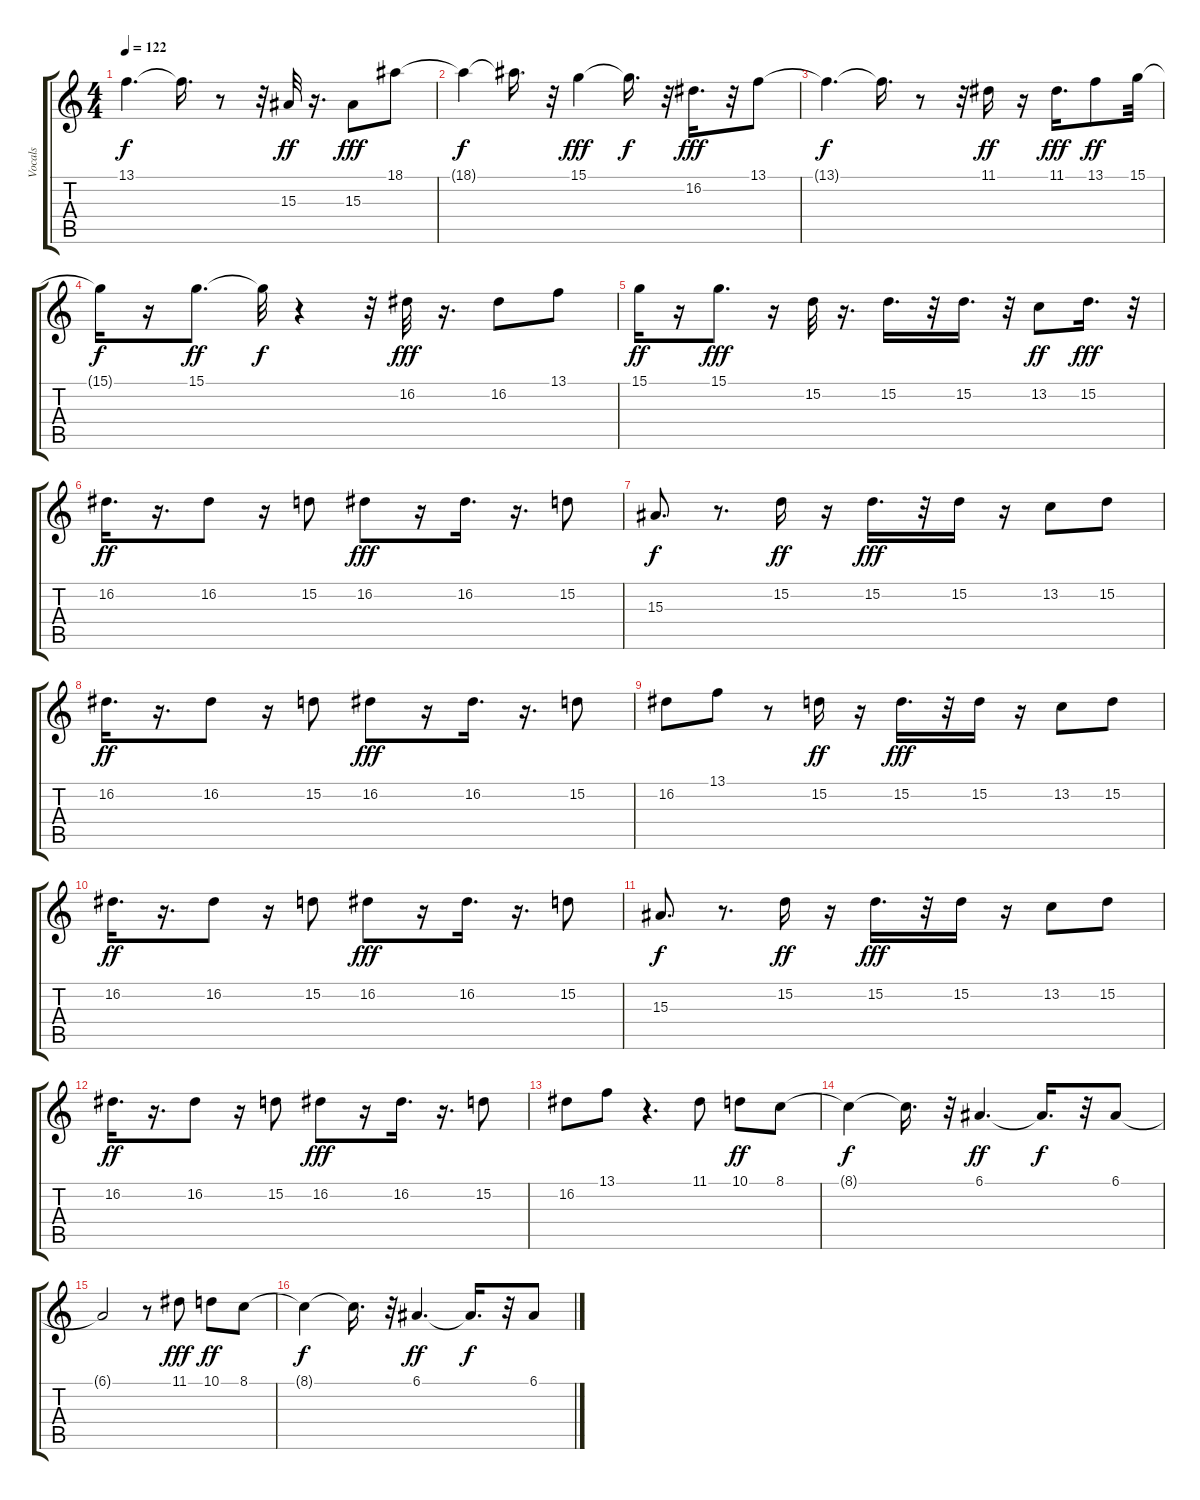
\track ("Vocals" "Vocals") {instrument flute}
\staff {score tabs}
\tuning (E4 B3 G3 D3 A2 E2) {hide}
\ts (4 4)
\tempo 122
\clef g2
\ks c
13.1{t}.4{d dy f} 13.1{t}.16{d} r.8 r.32 15.3.32{dy ff} r.16{d} 15.3.8{dy fff} 18.1.8 |
18.1{t}.4{dy f} 18.1{t}.16{d} r.32 15.1.4{dy fff} 15.1{t}.16{d dy f} r.32 16.2.16{d dy fff} r.32 13.1.8 |
13.1{t}.4{d dy f} 13.1{t}.16{d} r.8 r.32 11.1.16{dy ff} r.16 11.1.16{d dy fff} 13.1.8{dy ff} 15.1.32 |
15.1{t}.16{dy f} r.16 15.1.8{d dy ff} 15.1{t}.32{dy f} r.4 r.32 16.2.32{dy fff} r.16{d} 16.2.8 13.1.8 |
15.1.16{dy ff} r.16 15.1.8{d dy fff} r.16 15.2.32 r.16{d} 15.2.16{d} r.32 15.2.16{d} r.32 13.2.8{dy ff} 15.2.16{d dy fff} r.32 |
16.2.16{d dy ff} r.16{d} 16.2.8 r.16 15.2.8 16.2.8{dy fff} r.16 16.2.16{d} r.16{d} 15.2.8 |
15.3.8{d dy f} r.8{d} 15.2.16{dy ff} r.16 15.2.16{d dy fff} r.32 15.2.16 r.16 13.2.8 15.2.8 |
16.2.16{d dy ff} r.16{d} 16.2.8 r.16 15.2.8 16.2.8{dy fff} r.16 16.2.16{d} r.16{d} 15.2.8 |
16.2.8 13.1.8 r.8 15.2.16{dy ff} r.16 15.2.16{d dy fff} r.32 15.2.16 r.16 13.2.8 15.2.8 |
16.2.16{d dy ff} r.16{d} 16.2.8 r.16 15.2.8 16.2.8{dy fff} r.16 16.2.16{d} r.16{d} 15.2.8 |
15.3.8{d dy f} r.8{d} 15.2.16{dy ff} r.16 15.2.16{d dy fff} r.32 15.2.16 r.16 13.2.8 15.2.8 |
16.2.16{d dy ff} r.16{d} 16.2.8 r.16 15.2.8 16.2.8{dy fff} r.16 16.2.16{d} r.16{d} 15.2.8 |
16.2.8 13.1.8 r.4{d} 11.1.8 10.1.8{dy ff} 8.1.8 |
8.1{t}.4{dy f} 8.1{t}.16{d} r.32 6.1.4{d dy ff} 6.1{t}.16{d dy f} r.32 6.1.8 |
6.1{t}.2 r.8 11.1.8{dy fff} 10.1.8{dy ff} 8.1.8 |
8.1{t}.4{dy f} 8.1{t}.16{d} r.32 6.1.4{d dy ff} 6.1{t}.16{d dy f} r.32 6.1.8
